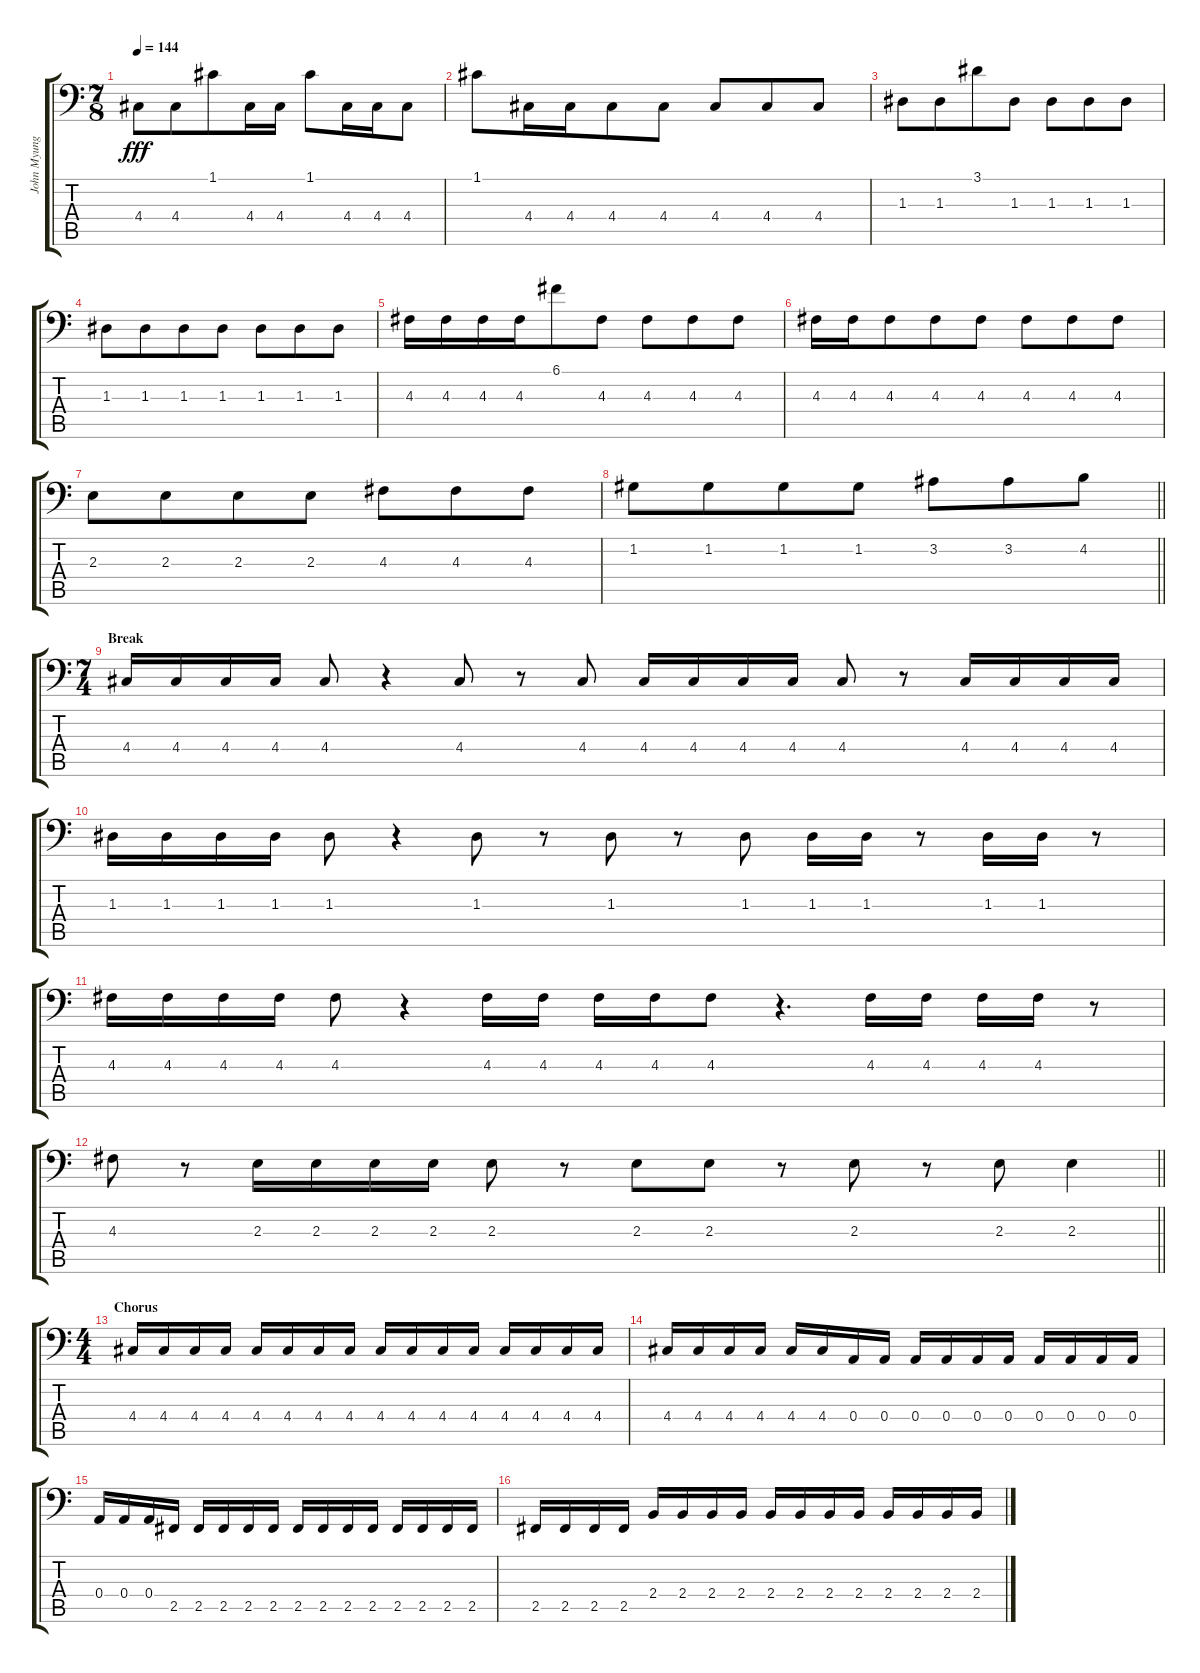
\track ("John Myung - bass" "John Myung") {instrument electricbassfinger}
\staff {score tabs}
\tuning (C3 G2 D2 A1 E1 B0) {hide}
\ts (7 8)
\tempo 144
\clef f4
\ks c
4.4.8{dy fff} 4.4.8 1.1.8 4.4.16 4.4.16 1.1.8 4.4.16 4.4.16 4.4.8 |
1.1.8 4.4.16 4.4.16 4.4.8 4.4.8 4.4.8 4.4.8 4.4.8 |
1.3.8 1.3.8 3.1.8 1.3.8 1.3.8 1.3.8 1.3.8 |
1.3.8 1.3.8 1.3.8 1.3.8 1.3.8 1.3.8 1.3.8 |
4.3.16 4.3.16 4.3.16 4.3.16 6.1.8 4.3.8 4.3.8 4.3.8 4.3.8 |
4.3.16 4.3.16 4.3.8 4.3.8 4.3.8 4.3.8 4.3.8 4.3.8 |
2.3.8 2.3.8 2.3.8 2.3.8 4.3.8 4.3.8 4.3.8 |
\barLineRight lightlight
1.2.8 1.2.8 1.2.8 1.2.8 3.2.8 3.2.8 4.2.8 |
\ts (7 4)
\section ("" "Break")
4.4.16 4.4.16 4.4.16 4.4.16 4.4.8 r.4 4.4.8 r.8 4.4.8 4.4.16 4.4.16 4.4.16 4.4.16 4.4.8 r.8 4.4.16 4.4.16 4.4.16 4.4.16 |
1.3.16 1.3.16 1.3.16 1.3.16 1.3.8 r.4 1.3.8 r.8 1.3.8 r.8 1.3.8 1.3.16 1.3.16 r.8 1.3.16 1.3.16 r.8 |
4.3.16 4.3.16 4.3.16 4.3.16 4.3.8 r.4 4.3.16 4.3.16 4.3.16 4.3.16 4.3.8 r.4{d} 4.3.16 4.3.16 4.3.16 4.3.16 r.8 |
\barLineRight lightlight
4.3.8 r.8 2.3.16 2.3.16 2.3.16 2.3.16 2.3.8 r.8 2.3.8 2.3.8 r.8 2.3.8 r.8 2.3.8 2.3.4 |
\ts (4 4)
\section ("" "Chorus")
4.4.16 4.4.16 4.4.16 4.4.16 4.4.16 4.4.16 4.4.16 4.4.16 4.4.16 4.4.16 4.4.16 4.4.16 4.4.16 4.4.16 4.4.16 4.4.16 |
4.4.16 4.4.16 4.4.16 4.4.16 4.4.16 4.4.16 0.4.16 0.4.16 0.4.16 0.4.16 0.4.16 0.4.16 0.4.16 0.4.16 0.4.16 0.4.16 |
0.4.16 0.4.16 0.4.16 2.5.16 2.5.16 2.5.16 2.5.16 2.5.16 2.5.16 2.5.16 2.5.16 2.5.16 2.5.16 2.5.16 2.5.16 2.5.16 |
2.5.16 2.5.16 2.5.16 2.5.16 2.4.16 2.4.16 2.4.16 2.4.16 2.4.16 2.4.16 2.4.16 2.4.16 2.4.16 2.4.16 2.4.16 2.4.16
